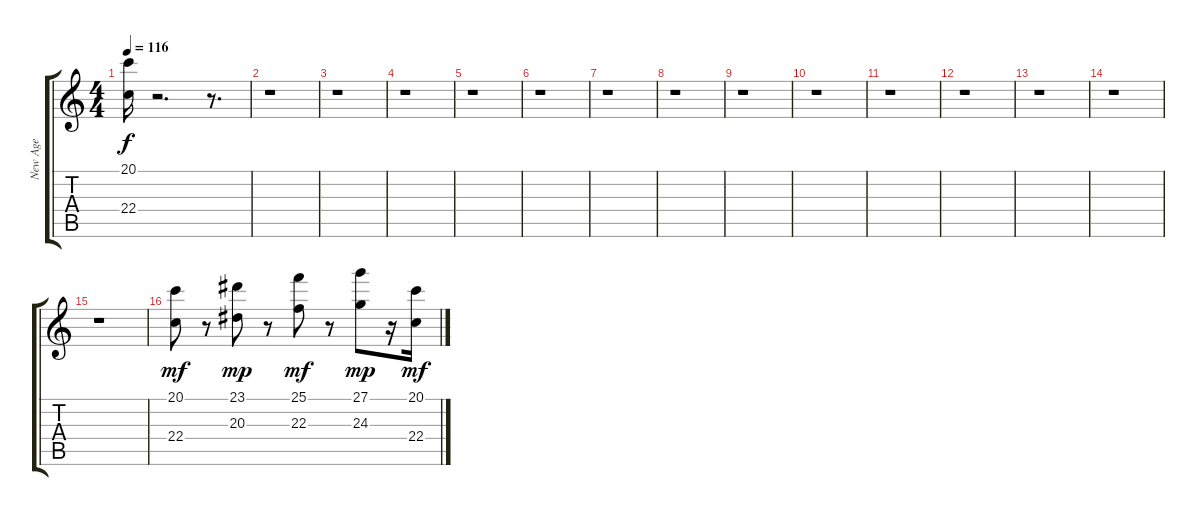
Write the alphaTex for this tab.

\track ("New Age" "New Age") {instrument pad1newage}
\staff {score tabs}
\tuning (E4 B3 G3 D3 A2 E2) {hide}
\ts (4 4)
\tempo 116
\clef g2
\ks c
(20.1{t} 22.4{t}).16{dy f} r.2{d} r.8{d} |
r.1 |
r.1 |
r.1 |
r.1 |
r.1 |
r.1 |
r.1 |
r.1 |
r.1 |
r.1 |
r.1 |
r.1 |
r.1 |
r.1 |
(20.1 22.4).8{dy mf} r.8 (23.1 20.3).8{dy mp} r.8 (25.1 22.3).8{dy mf} r.8 (27.1 24.3).8{dy mp} r.16 (20.1 22.4).16{dy mf}
